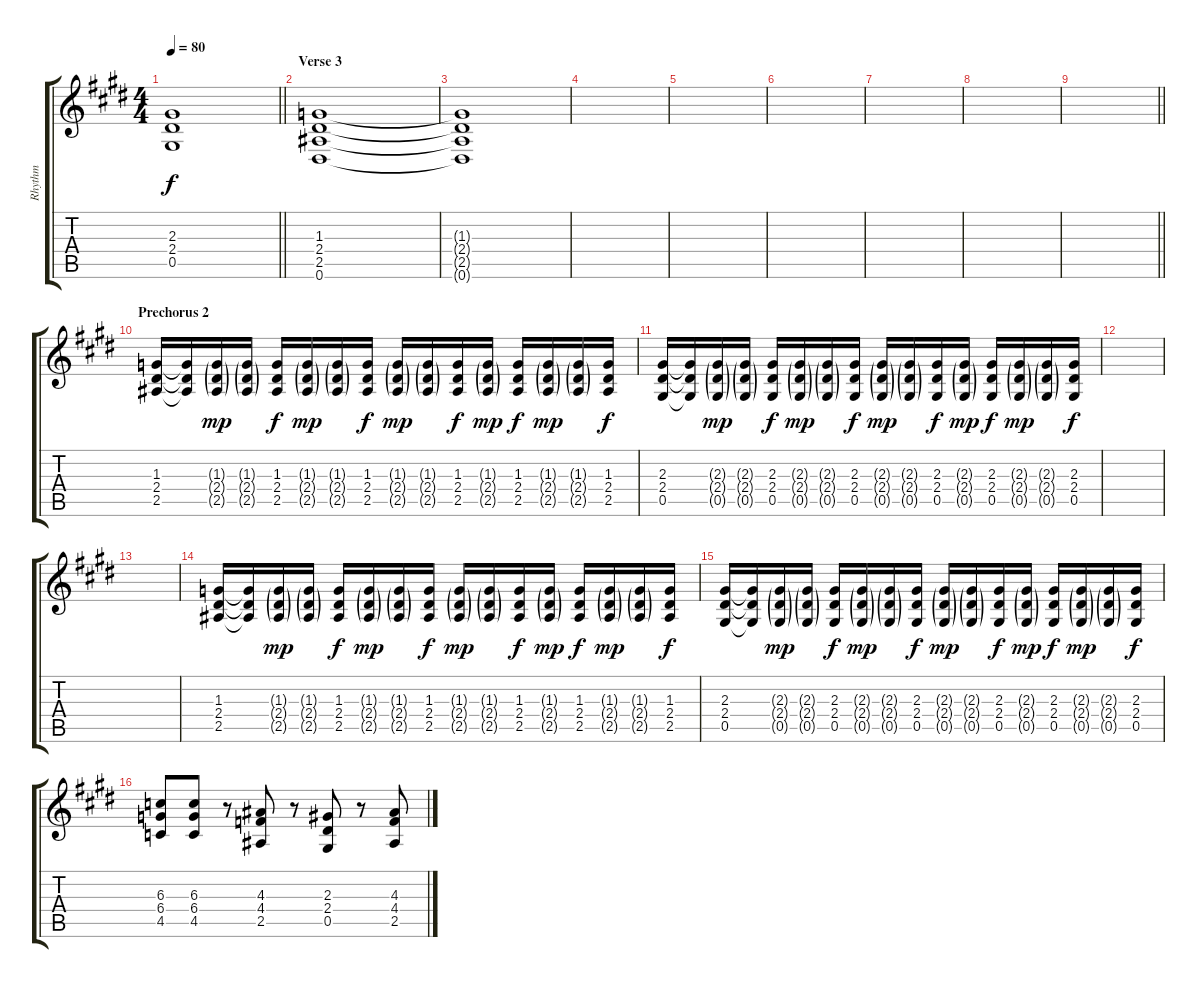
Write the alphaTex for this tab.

\track ("Rhythm" "Rhythm") {instrument overdrivenguitar}
\staff {score tabs}
\tuning (Eb4 Bb3 Gb3 Db3 Ab2 Eb2) {hide}
\ts (4 4)
\tempo 80
\clef g2
\barLineRight lightlight
\ks e
(2.3 2.4 0.5).1{dy f} |
\section ("" "Verse 3")
(1.3 2.4 2.5 0.6).1{volume 0} |
(1.3{t} 2.4{t} 2.5{t} 0.6{t}).1 |
|
|
|
|
|
\barLineRight lightlight
|
\section ("" "Prechorus 2")
(1.3 2.4 2.5).16{volume 10} (1.3{t} 2.4{t} 2.5{t}).16 (1.3{g} 2.4{g} 2.5{g}).16{dy mp} (1.3{g} 2.4{g} 2.5{g}).16 (1.3 2.4 2.5).16{dy f} (1.3{g} 2.4{g} 2.5{g}).16{dy mp} (1.3{g} 2.4{g} 2.5{g}).16 (1.3 2.4 2.5).16{dy f} (1.3{g} 2.4{g} 2.5{g}).16{dy mp} (1.3{g} 2.4{g} 2.5{g}).16 (1.3 2.4 2.5).16{dy f} (1.3{g} 2.4{g} 2.5{g}).16{dy mp} (1.3 2.4 2.5).16{dy f} (1.3{g} 2.4{g} 2.5{g}).16{dy mp} (1.3{g} 2.4{g} 2.5{g}).16 (1.3 2.4 2.5).16{dy f} |
(2.3 2.4 0.5).16 (2.3{t} 2.4{t} 0.5{t}).16 (2.3{g} 2.4{g} 0.5{g}).16{dy mp} (2.3{g} 2.4{g} 0.5{g}).16 (2.3 2.4 0.5).16{dy f} (2.3{g} 2.4{g} 0.5{g}).16{dy mp} (2.3{g} 2.4{g} 0.5{g}).16 (2.3 2.4 0.5).16{dy f} (2.3{g} 2.4{g} 0.5{g}).16{dy mp} (2.3{g} 2.4{g} 0.5{g}).16 (2.3 2.4 0.5).16{dy f} (2.3{g} 2.4{g} 0.5{g}).16{dy mp} (2.3 2.4 0.5).16{dy f} (2.3{g} 2.4{g} 0.5{g}).16{dy mp} (2.3{g} 2.4{g} 0.5{g}).16 (2.3 2.4 0.5).16{dy f} |
|
|
(1.3 2.4 2.5).16 (1.3{t} 2.4{t} 2.5{t}).16 (1.3{g} 2.4{g} 2.5{g}).16{dy mp} (1.3{g} 2.4{g} 2.5{g}).16 (1.3 2.4 2.5).16{dy f} (1.3{g} 2.4{g} 2.5{g}).16{dy mp} (1.3{g} 2.4{g} 2.5{g}).16 (1.3 2.4 2.5).16{dy f} (1.3{g} 2.4{g} 2.5{g}).16{dy mp} (1.3{g} 2.4{g} 2.5{g}).16 (1.3 2.4 2.5).16{dy f} (1.3{g} 2.4{g} 2.5{g}).16{dy mp} (1.3 2.4 2.5).16{dy f} (1.3{g} 2.4{g} 2.5{g}).16{dy mp} (1.3{g} 2.4{g} 2.5{g}).16 (1.3 2.4 2.5).16{dy f} |
(2.3 2.4 0.5).16 (2.3{t} 2.4{t} 0.5{t}).16 (2.3{g} 2.4{g} 0.5{g}).16{dy mp} (2.3{g} 2.4{g} 0.5{g}).16 (2.3 2.4 0.5).16{dy f} (2.3{g} 2.4{g} 0.5{g}).16{dy mp} (2.3{g} 2.4{g} 0.5{g}).16 (2.3 2.4 0.5).16{dy f} (2.3{g} 2.4{g} 0.5{g}).16{dy mp} (2.3{g} 2.4{g} 0.5{g}).16 (2.3 2.4 0.5).16{dy f} (2.3{g} 2.4{g} 0.5{g}).16{dy mp} (2.3 2.4 0.5).16{dy f} (2.3{g} 2.4{g} 0.5{g}).16{dy mp} (2.3{g} 2.4{g} 0.5{g}).16 (2.3 2.4 0.5).16{dy f} |
(6.3 6.4 4.5).8{volume 13} (6.3 6.4 4.5).8 r.8 (4.3 4.4 2.5).8 r.8 (2.3 2.4 0.5).8 r.8 (4.3 4.4 2.5).8
